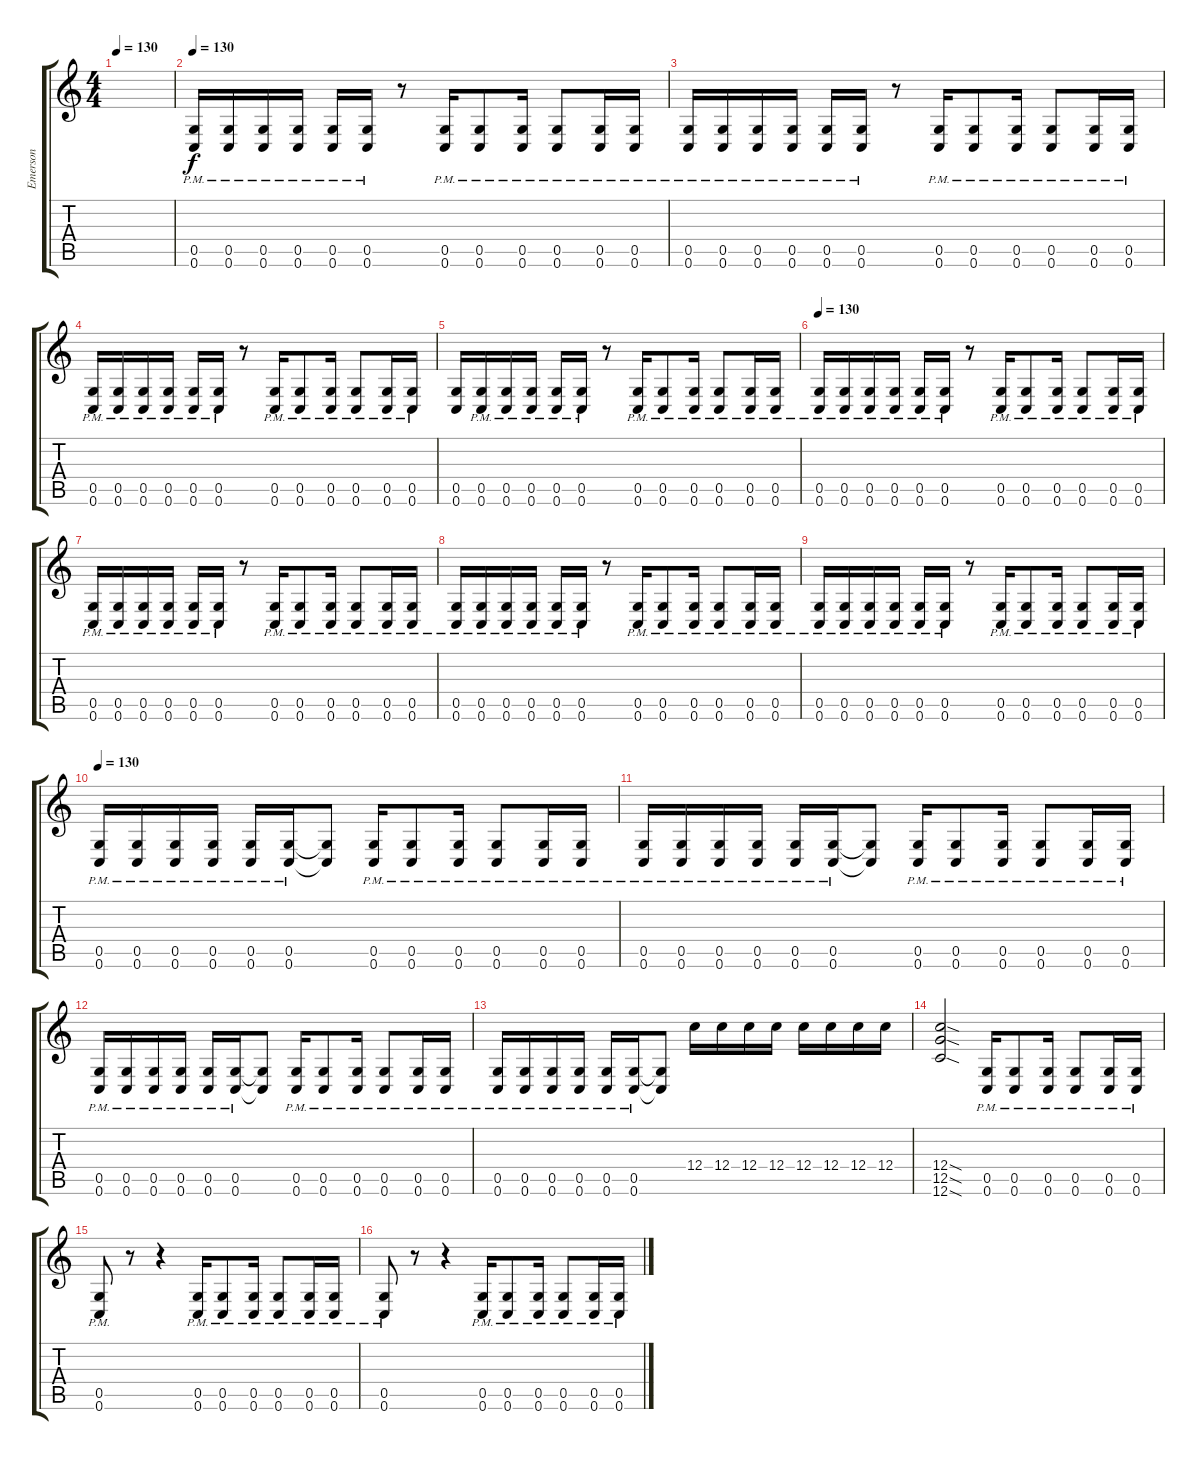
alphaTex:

\track ("Emerson" "Emerson") {instrument distortionguitar}
\staff {score tabs}
\tuning (D4 A3 F3 C3 G2 C2) {hide}
\ts (4 4)
\tempo 130
\clef g2
\ks c
|
\tempo 130
(0.5{pm} 0.6{pm}).16{volume 14} (0.5{pm} 0.6{pm}).16 (0.5{pm} 0.6{pm}).16 (0.5{pm} 0.6{pm}).16 (0.5{pm} 0.6{pm}).16 (0.5{pm} 0.6{pm}).16 r.8 (0.5{pm} 0.6{pm}).16 (0.5{pm} 0.6{pm}).8 (0.5{pm} 0.6{pm}).16 (0.5{pm} 0.6{pm}).8 (0.5{pm} 0.6{pm}).16 (0.5{pm} 0.6{pm}).16 |
(0.5{pm} 0.6{pm}).16 (0.5{pm} 0.6{pm}).16 (0.5{pm} 0.6{pm}).16 (0.5{pm} 0.6{pm}).16 (0.5{pm} 0.6{pm}).16 (0.5{pm} 0.6{pm}).16 r.8 (0.5{pm} 0.6{pm}).16 (0.5{pm} 0.6{pm}).8 (0.5{pm} 0.6{pm}).16 (0.5{pm} 0.6{pm}).8 (0.5{pm} 0.6{pm}).16 (0.5{pm} 0.6{pm}).16 |
(0.5{pm} 0.6{pm}).16 (0.5{pm} 0.6{pm}).16 (0.5{pm} 0.6{pm}).16 (0.5{pm} 0.6{pm}).16 (0.5{pm} 0.6{pm}).16 (0.5{pm} 0.6{pm}).16 r.8 (0.5{pm} 0.6{pm}).16 (0.5{pm} 0.6{pm}).8 (0.5{pm} 0.6{pm}).16 (0.5{pm} 0.6{pm}).8 (0.5{pm} 0.6{pm}).16 (0.5{pm} 0.6{pm}).16 |
(0.5 0.6).16 (0.5{pm} 0.6{pm}).16 (0.5{pm} 0.6{pm}).16 (0.5{pm} 0.6{pm}).16 (0.5{pm} 0.6{pm}).16 (0.5{pm} 0.6{pm}).16 r.8 (0.5{pm} 0.6{pm}).16 (0.5{pm} 0.6{pm}).8 (0.5{pm} 0.6{pm}).16 (0.5{pm} 0.6{pm}).8 (0.5{pm} 0.6{pm}).16 (0.5{pm} 0.6{pm}).16 |
\tempo 130
(0.5{pm} 0.6{pm}).16 (0.5{pm} 0.6{pm}).16 (0.5{pm} 0.6{pm}).16 (0.5{pm} 0.6{pm}).16 (0.5{pm} 0.6{pm}).16 (0.5{pm} 0.6{pm}).16 r.8 (0.5{pm} 0.6{pm}).16 (0.5{pm} 0.6{pm}).8 (0.5{pm} 0.6{pm}).16 (0.5{pm} 0.6{pm}).8 (0.5{pm} 0.6{pm}).16 (0.5{pm} 0.6{pm}).16 |
(0.5{pm} 0.6{pm}).16 (0.5{pm} 0.6{pm}).16 (0.5{pm} 0.6{pm}).16 (0.5{pm} 0.6{pm}).16 (0.5{pm} 0.6{pm}).16 (0.5{pm} 0.6{pm}).16 r.8 (0.5{pm} 0.6{pm}).16 (0.5{pm} 0.6{pm}).8 (0.5{pm} 0.6{pm}).16 (0.5{pm} 0.6{pm}).8 (0.5{pm} 0.6{pm}).16 (0.5{pm} 0.6{pm}).16 |
(0.5{pm} 0.6{pm}).16 (0.5{pm} 0.6{pm}).16 (0.5{pm} 0.6{pm}).16 (0.5{pm} 0.6{pm}).16 (0.5{pm} 0.6{pm}).16 (0.5{pm} 0.6{pm}).16 r.8 (0.5{pm} 0.6{pm}).16 (0.5{pm} 0.6{pm}).8 (0.5{pm} 0.6{pm}).16 (0.5{pm} 0.6{pm}).8 (0.5{pm} 0.6{pm}).16 (0.5{pm} 0.6{pm}).16 |
(0.5{pm} 0.6{pm}).16 (0.5{pm} 0.6{pm}).16 (0.5{pm} 0.6{pm}).16 (0.5{pm} 0.6{pm}).16 (0.5{pm} 0.6{pm}).16 (0.5{pm} 0.6{pm}).16 r.8 (0.5{pm} 0.6{pm}).16 (0.5{pm} 0.6{pm}).8 (0.5{pm} 0.6{pm}).16 (0.5{pm} 0.6{pm}).8 (0.5{pm} 0.6{pm}).16 (0.5{pm} 0.6{pm}).16 |
\tempo 130
(0.5{pm} 0.6{pm}).16 (0.5{pm} 0.6{pm}).16 (0.5{pm} 0.6{pm}).16 (0.5{pm} 0.6{pm}).16 (0.5{pm} 0.6{pm}).16 (0.5{pm} 0.6{pm}).16 (0.5{t} 0.6{t}).8 (0.5{pm} 0.6{pm}).16 (0.5{pm} 0.6{pm}).8 (0.5{pm} 0.6{pm}).16 (0.5{pm} 0.6{pm}).8 (0.5{pm} 0.6{pm}).16 (0.5{pm} 0.6{pm}).16 |
(0.5{pm} 0.6{pm}).16 (0.5{pm} 0.6{pm}).16 (0.5{pm} 0.6{pm}).16 (0.5{pm} 0.6{pm}).16 (0.5{pm} 0.6{pm}).16 (0.5{pm} 0.6{pm}).16 (0.5{t} 0.6{t}).8 (0.5{pm} 0.6{pm}).16 (0.5{pm} 0.6{pm}).8 (0.5{pm} 0.6{pm}).16 (0.5{pm} 0.6{pm}).8 (0.5{pm} 0.6{pm}).16 (0.5{pm} 0.6{pm}).16 |
(0.5{pm} 0.6{pm}).16 (0.5{pm} 0.6{pm}).16 (0.5{pm} 0.6{pm}).16 (0.5{pm} 0.6{pm}).16 (0.5{pm} 0.6{pm}).16 (0.5{pm} 0.6{pm}).16 (0.5{t} 0.6{t}).8 (0.5{pm} 0.6{pm}).16 (0.5{pm} 0.6{pm}).8 (0.5{pm} 0.6{pm}).16 (0.5{pm} 0.6{pm}).8 (0.5{pm} 0.6{pm}).16 (0.5{pm} 0.6{pm}).16 |
(0.5{pm} 0.6{pm}).16 (0.5{pm} 0.6{pm}).16 (0.5{pm} 0.6{pm}).16 (0.5{pm} 0.6{pm}).16 (0.5{pm} 0.6{pm}).16 (0.5{pm} 0.6{pm}).16 (0.5{t} 0.6{t}).8 12.4.16 12.4.16 12.4.16 12.4.16 12.4.16 12.4.16 12.4.16 12.4.16 |
(12.4{sod} 12.5{sod} 12.6{sod}).2 (0.5{pm} 0.6{pm}).16 (0.5{pm} 0.6{pm}).8 (0.5{pm} 0.6{pm}).16 (0.5{pm} 0.6{pm}).8 (0.5{pm} 0.6{pm}).16 (0.5{pm} 0.6{pm}).16 |
(0.5{pm} 0.6{pm}).8 r.8 r.4 (0.5{pm} 0.6{pm}).16 (0.5{pm} 0.6{pm}).8 (0.5{pm} 0.6{pm}).16 (0.5{pm} 0.6{pm}).8 (0.5{pm} 0.6{pm}).16 (0.5{pm} 0.6{pm}).16 |
(0.5{pm} 0.6{pm}).8 r.8 r.4 (0.5{pm} 0.6{pm}).16 (0.5{pm} 0.6{pm}).8 (0.5{pm} 0.6{pm}).16 (0.5{pm} 0.6{pm}).8 (0.5{pm} 0.6{pm}).16 (0.5{pm} 0.6{pm}).16
